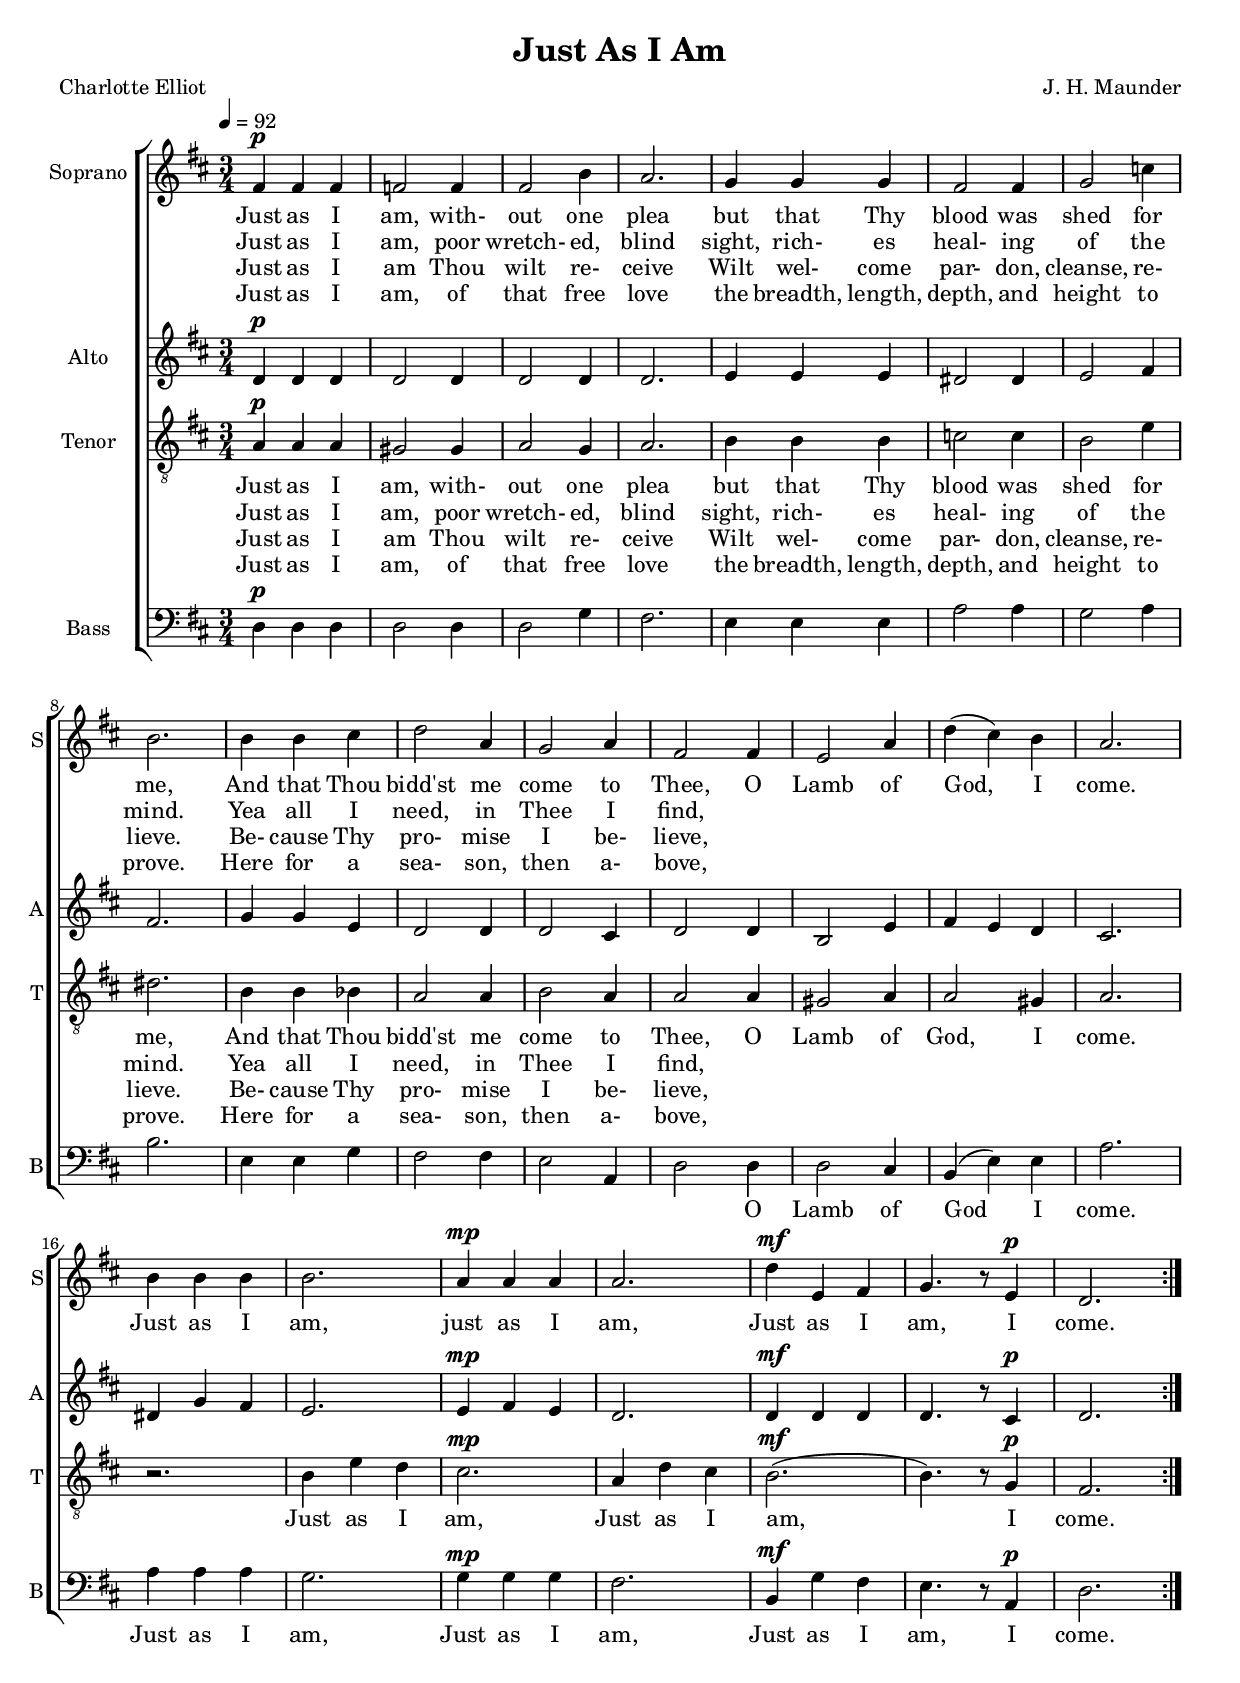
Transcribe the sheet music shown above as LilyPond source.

\version "2.19.80"
%\include "../include/merge-rests.ly"

\header {
  title = "Just As I Am"
  composer = "J. H. Maunder"
  poet     = "Charlotte Elliot"
}

#(set-global-staff-size 18)

\layout {
  ragged-last-bottom = ##f
%  system-count = 10
%  page-count = 2
}

global = {
  \key d \major
  \time 3/4
  \tempo 4=92
}

tempoMark = {
  \tempo 2=90
  \once \override Score.RehearsalMark.self-alignment-X = #LEFT
}

sop = \relative c' {
  \global
  \repeat volta 4 {
    fis4^\p fis fis
    f2 f4
    fis2 b4
    a2.
    g4 g g
    fis2 fis4
    g2 c4
    b2.
    b4 b cis
    d2 a4
    g2 a4
    fis2 fis4
    e2 a4
    d4(cis) b
    a2.
    b4 b b
    b2.
    a4^\mp a a
    a2.
    d4^\mf e, fis
    g4. r8 e4^\p
    d2.
  }
}

alt = \relative c' {
  \global
  \repeat volta 4 {
    d4^\p d d
    d2 d4
    d2 d4
    d2.
    e4 e e
    dis2 dis4
    e2 fis4
    fis2.
    g4 g e
    d2 d4
    d2 cis4
    d2 d4
    b2 e4
    fis4 e d
    cis2. dis4 g fis
    e2.
    e4^\mp fis e
    d2.
    d4^\mf d d
    d4. r8 cis4^\p
    d2.
  }
}

ten = \relative c' {
  \global
  \repeat volta 4 {
    a4^\p a a
    gis2 gis4
    a2 g4
    a2.
    b4 b b
    c2 c4
    b2 e4
    dis2.
    b4 b bes
    a2 a4
    b2 a4
    a2 a4
    gis2 a4
    a2 gis4
    a2.
    r2.
    b4 e d
    cis2.^\mp
    a4 d cis
    b2.^\mf(
    b4.) r8 g4^\p
    fis2.
  }
}

bas = \relative c {
  \global
  \repeat volta 4 {
    d4^\p d d
    d2 d4
    d2 g4
    fis2.
    e4 e e
    a2 a4
    g2 a4
    b2.
    e,4 e g
    fis2 fis4
    e2 a,4
    d2 d4
    d2 cis4
    b4(e) e
    a2.
    a4 a a
    g2.
    g4^\mp g g
    fis2.
    b,4^\mf g' fis
    e4. r8 a,4^\p
    d2.
  }
}

verseOneWomen = \lyricmode {
  Just as I am, with- out one plea
  but that Thy blood was shed for me,
  And that Thou bidd'st me come to Thee,
  O Lamb of God, I come.
  Just as I am, just as I am,
  Just as I am, I come.
}

verseOneMen = \lyricmode {
  Just as I am, with- out one plea
  but that Thy blood was shed for me,
  And that Thou bidd'st me come to Thee,
  O Lamb of God, I come.
  Just as I am,
  Just as I am, I come.
}

verseOneBass = \lyricmode {
  _ _ _ _ _ _ _ _
  _ _ _ _ _ _ _ _
  _ _ _ _ _ _ _ _
  O Lamb of God I come.
  Just as I am, Just as I am,
  Just as I am, I come.
}

verseTwo = \lyricmode {
  Just as I am, poor wretch- ed, blind
  sight, rich- es heal- ing of the mind.
  Yea all I need, in Thee I find,
}

verseThree = \lyricmode {
  Just as I am Thou wilt re-  ceive
  Wilt wel- come par- don, cleanse, re- lieve.
  Be- cause Thy pro- mise I be- lieve,
}

verseFour = \lyricmode {
  Just as I am, of that free love
  the breadth, length, depth, and height to prove.
  Here for a sea- son, then a- bove,
}

\book {
  \score {
    \new ChoirStaff <<
      \new Staff \with { instrumentName = #"Soprano" shortInstrumentName = #"S" } <<
        \new Voice = sop << \sop >>
      >>
      \new Lyrics \lyricsto sop \verseOneWomen
      \new Lyrics \lyricsto sop \verseTwo
      \new Lyrics \lyricsto sop \verseThree
      \new Lyrics \lyricsto sop \verseFour
      \new Staff \with { instrumentName = #"Alto" shortInstrumentName = #"A" } <<
        \new Voice = alt << \alt >>
      >>
      \new Staff \with { instrumentName = #"Tenor" shortInstrumentName = #"T" } <<
        \new Voice = ten << \clef "G_8" \ten >>
      >>
      \new Lyrics \lyricsto ten \verseOneMen
      \new Lyrics \lyricsto ten \verseTwo
      \new Lyrics \lyricsto ten \verseThree
      \new Lyrics \lyricsto ten \verseFour
      \new Staff \with { instrumentName = #"Bass" shortInstrumentName = #"B" } <<
        \new Voice = bas << \clef F \bas >>
      >>
      \new Lyrics \lyricsto bas \verseOneBass
    >>
    \layout {
      \context {
	\Staff
	\override DynamicText.direction = #UP
	\override DynamicText.staff-padding = #0
	\override DynamicLineSpanner.direction = #UP
      }
    }
  }
  \score {
    \new ChoirStaff <<
      \new Voice = sop << \unfoldRepeats \sop >>
      \new Lyrics \lyricsto sop \verseOneWomen
      \new Lyrics \lyricsto sop \verseTwo
      \new Lyrics \lyricsto sop \verseThree
      \new Lyrics \lyricsto sop \verseFour
      \new Voice = alt << \unfoldRepeats \alt >>
      \new Voice = ten << \clef "G_8" \unfoldRepeats \ten >>
      \new Lyrics \lyricsto ten \verseOneMen
      \new Lyrics \lyricsto ten \verseTwo
      \new Lyrics \lyricsto ten \verseThree
      \new Lyrics \lyricsto ten \verseFour
      \new Voice = bas << \clef F \unfoldRepeats \bas >>
      \new Lyrics \lyricsto bas \verseOneBass
    >>
    \midi {}
  }
}
